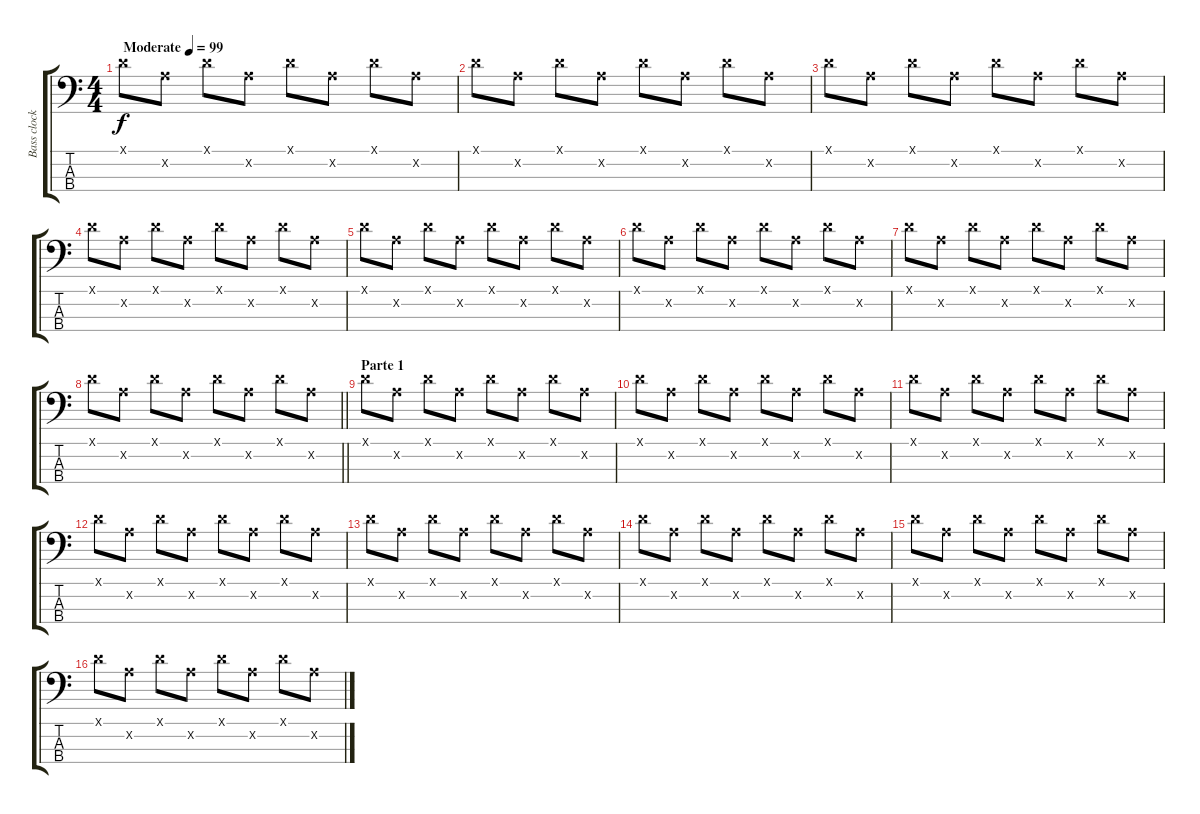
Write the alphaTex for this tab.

\track ("Bass clock" "Bass clock") {instrument electricbasspick}
\staff {score tabs}
\tuning (G2 D2 A1 E1) {hide}
\ts (4 4)
\tempo (99 "Moderate")
\clef f4
\ks c
7.1{x}.8{dy f instrument electricbasspick} 7.2{x}.8 7.1{x}.8 7.2{x}.8 7.1{x}.8 7.2{x}.8 7.1{x}.8 7.2{x}.8 |
7.1{x}.8 7.2{x}.8 7.1{x}.8 7.2{x}.8 7.1{x}.8 7.2{x}.8 7.1{x}.8 7.2{x}.8 |
7.1{x}.8 7.2{x}.8 7.1{x}.8 7.2{x}.8 7.1{x}.8 7.2{x}.8 7.1{x}.8 7.2{x}.8 |
7.1{x}.8 7.2{x}.8 7.1{x}.8 7.2{x}.8 7.1{x}.8 7.2{x}.8 7.1{x}.8 7.2{x}.8 |
7.1{x}.8 7.2{x}.8 7.1{x}.8 7.2{x}.8 7.1{x}.8 7.2{x}.8 7.1{x}.8 7.2{x}.8 |
7.1{x}.8 7.2{x}.8 7.1{x}.8 7.2{x}.8 7.1{x}.8 7.2{x}.8 7.1{x}.8 7.2{x}.8 |
7.1{x}.8 7.2{x}.8 7.1{x}.8 7.2{x}.8 7.1{x}.8 7.2{x}.8 7.1{x}.8 7.2{x}.8 |
\barLineRight lightlight
7.1{x}.8 7.2{x}.8 7.1{x}.8 7.2{x}.8 7.1{x}.8 7.2{x}.8 7.1{x}.8 7.2{x}.8 |
\section ("" "Parte 1")
7.1{x}.8 7.2{x}.8 7.1{x}.8 7.2{x}.8 7.1{x}.8 7.2{x}.8 7.1{x}.8 7.2{x}.8 |
7.1{x}.8 7.2{x}.8 7.1{x}.8 7.2{x}.8 7.1{x}.8 7.2{x}.8 7.1{x}.8 7.2{x}.8 |
7.1{x}.8 7.2{x}.8 7.1{x}.8 7.2{x}.8 7.1{x}.8 7.2{x}.8 7.1{x}.8 7.2{x}.8 |
7.1{x}.8 7.2{x}.8 7.1{x}.8 7.2{x}.8 7.1{x}.8 7.2{x}.8 7.1{x}.8 7.2{x}.8 |
7.1{x}.8 7.2{x}.8 7.1{x}.8 7.2{x}.8 7.1{x}.8 7.2{x}.8 7.1{x}.8 7.2{x}.8 |
7.1{x}.8 7.2{x}.8 7.1{x}.8 7.2{x}.8 7.1{x}.8 7.2{x}.8 7.1{x}.8 7.2{x}.8 |
7.1{x}.8 7.2{x}.8 7.1{x}.8 7.2{x}.8 7.1{x}.8 7.2{x}.8 7.1{x}.8 7.2{x}.8 |
7.1{x}.8 7.2{x}.8 7.1{x}.8 7.2{x}.8 7.1{x}.8 7.2{x}.8 7.1{x}.8 7.2{x}.8
